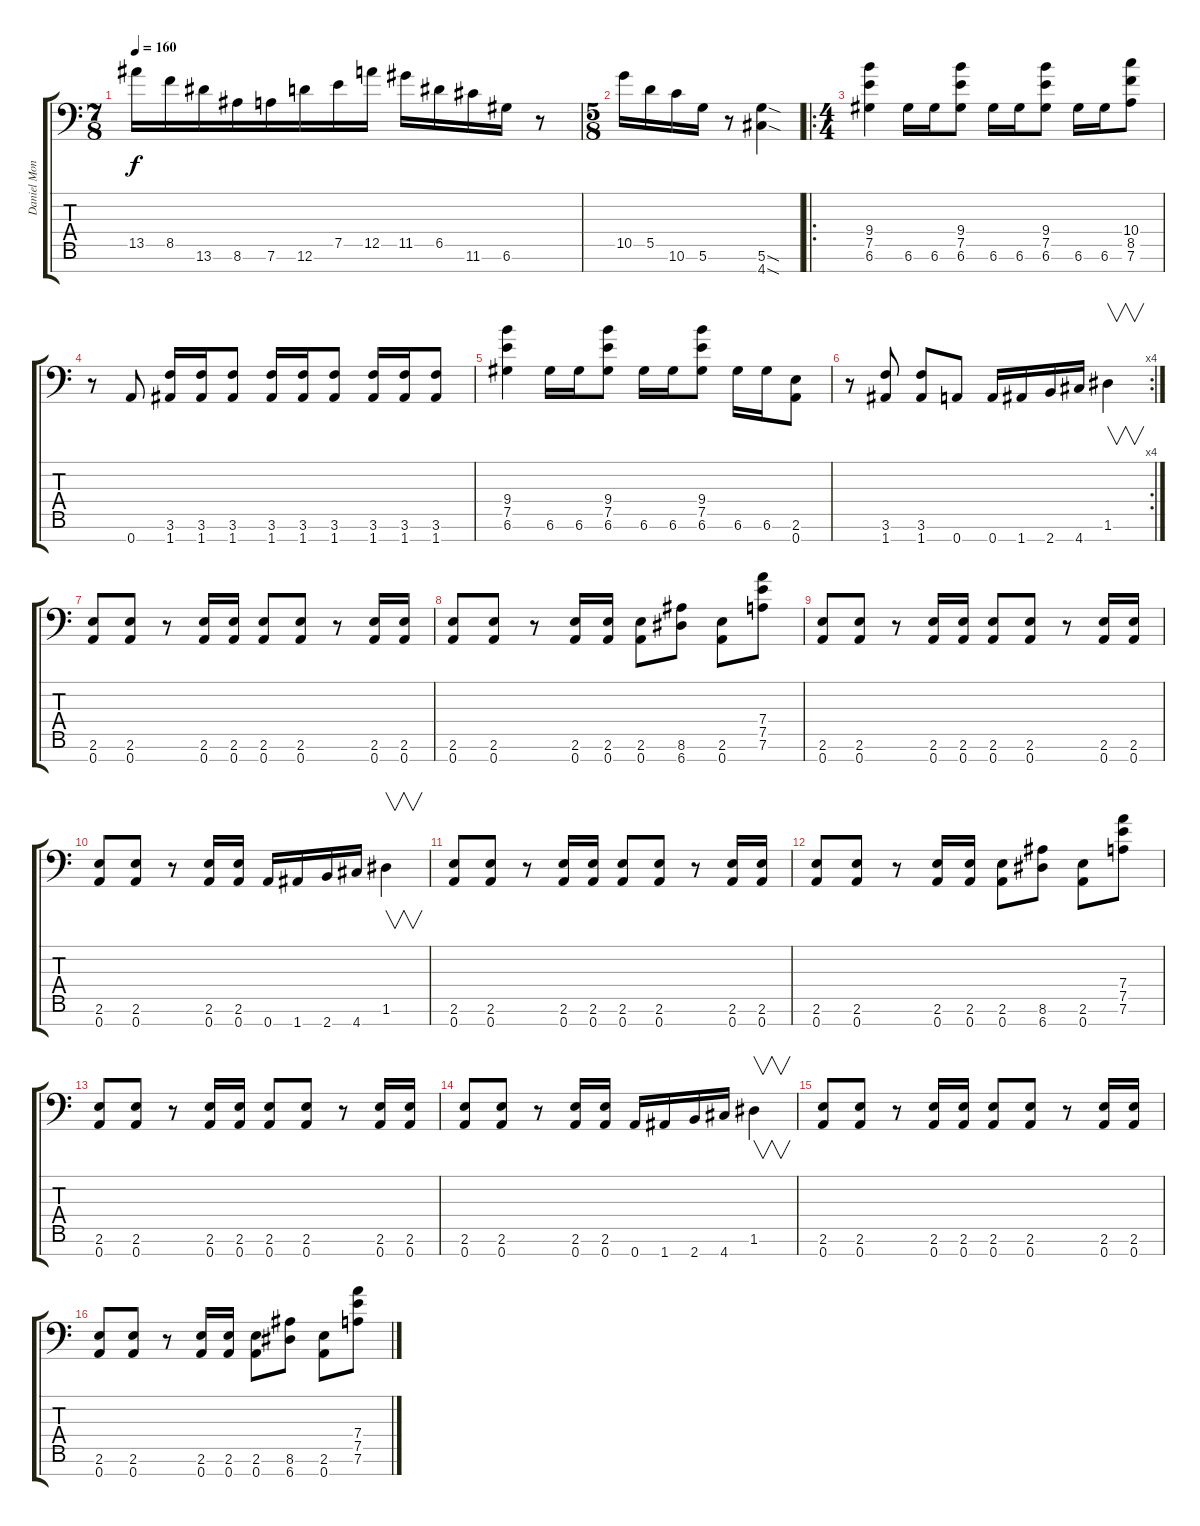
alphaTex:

\track ("Daniel Mongrain" "Daniel Mon") {instrument distortionguitar}
\staff {score tabs}
\tuning (E4 B3 G3 D3 A2 D2 A1) {hide}
\ts (7 8)
\tempo 160
\clef f4
\ks c
13.5.16{dy f} 8.5.16 13.6.16 8.6.16 7.6.16 12.6.16 7.5.16 12.5.16 11.5.16 6.5.16 11.6.16 6.6.16 r.8 |
\ts (5 8)
10.5.16 5.5.16 10.6.16 5.6.16 r.8 (5.6{sod} 4.7{sod}).4 |
\ro
\ts (4 4)
(9.4 7.5 6.6).4 6.6.16 6.6.16 (9.4 7.5 6.6).8 6.6.16 6.6.16 (9.4 7.5 6.6).8 6.6.16 6.6.16 (10.4 8.5 7.6).8 |
r.8 0.7.8 (3.6 1.7).16 (3.6 1.7).16 (3.6 1.7).8 (3.6 1.7).16 (3.6 1.7).16 (3.6 1.7).8 (3.6 1.7).16 (3.6 1.7).16 (3.6 1.7).8 |
(9.4 7.5 6.6).4 6.6.16 6.6.16 (9.4 7.5 6.6).8 6.6.16 6.6.16 (9.4 7.5 6.6).8 6.6.16 6.6.16 (2.6 0.7).8 |
\rc 4
r.8 (3.6 1.7).8 (3.6 1.7).8 0.7.8 0.7.16 1.7.16 2.7.16 4.7.16 1.6.4{v} |
(2.6 0.7).8 (2.6 0.7).8 r.8 (2.6 0.7).16 (2.6 0.7).16 (2.6 0.7).8 (2.6 0.7).8 r.8 (2.6 0.7).16 (2.6 0.7).16 |
(2.6 0.7).8 (2.6 0.7).8 r.8 (2.6 0.7).16 (2.6 0.7).16 (2.6 0.7).8 (8.6 6.7).8 (2.6 0.7).8 (7.4 7.5 7.6).8 |
(2.6 0.7).8 (2.6 0.7).8 r.8 (2.6 0.7).16 (2.6 0.7).16 (2.6 0.7).8 (2.6 0.7).8 r.8 (2.6 0.7).16 (2.6 0.7).16 |
(2.6 0.7).8 (2.6 0.7).8 r.8 (2.6 0.7).16 (2.6 0.7).16 0.7.16 1.7.16 2.7.16 4.7.16 1.6.4{v} |
(2.6 0.7).8 (2.6 0.7).8 r.8 (2.6 0.7).16 (2.6 0.7).16 (2.6 0.7).8 (2.6 0.7).8 r.8 (2.6 0.7).16 (2.6 0.7).16 |
(2.6 0.7).8 (2.6 0.7).8 r.8 (2.6 0.7).16 (2.6 0.7).16 (2.6 0.7).8 (8.6 6.7).8 (2.6 0.7).8 (7.4 7.5 7.6).8 |
(2.6 0.7).8 (2.6 0.7).8 r.8 (2.6 0.7).16 (2.6 0.7).16 (2.6 0.7).8 (2.6 0.7).8 r.8 (2.6 0.7).16 (2.6 0.7).16 |
(2.6 0.7).8 (2.6 0.7).8 r.8 (2.6 0.7).16 (2.6 0.7).16 0.7.16 1.7.16 2.7.16 4.7.16 1.6.4{v} |
(2.6 0.7).8 (2.6 0.7).8 r.8 (2.6 0.7).16 (2.6 0.7).16 (2.6 0.7).8 (2.6 0.7).8 r.8 (2.6 0.7).16 (2.6 0.7).16 |
(2.6 0.7).8 (2.6 0.7).8 r.8 (2.6 0.7).16 (2.6 0.7).16 (2.6 0.7).8 (8.6 6.7).8 (2.6 0.7).8 (7.4 7.5 7.6).8
